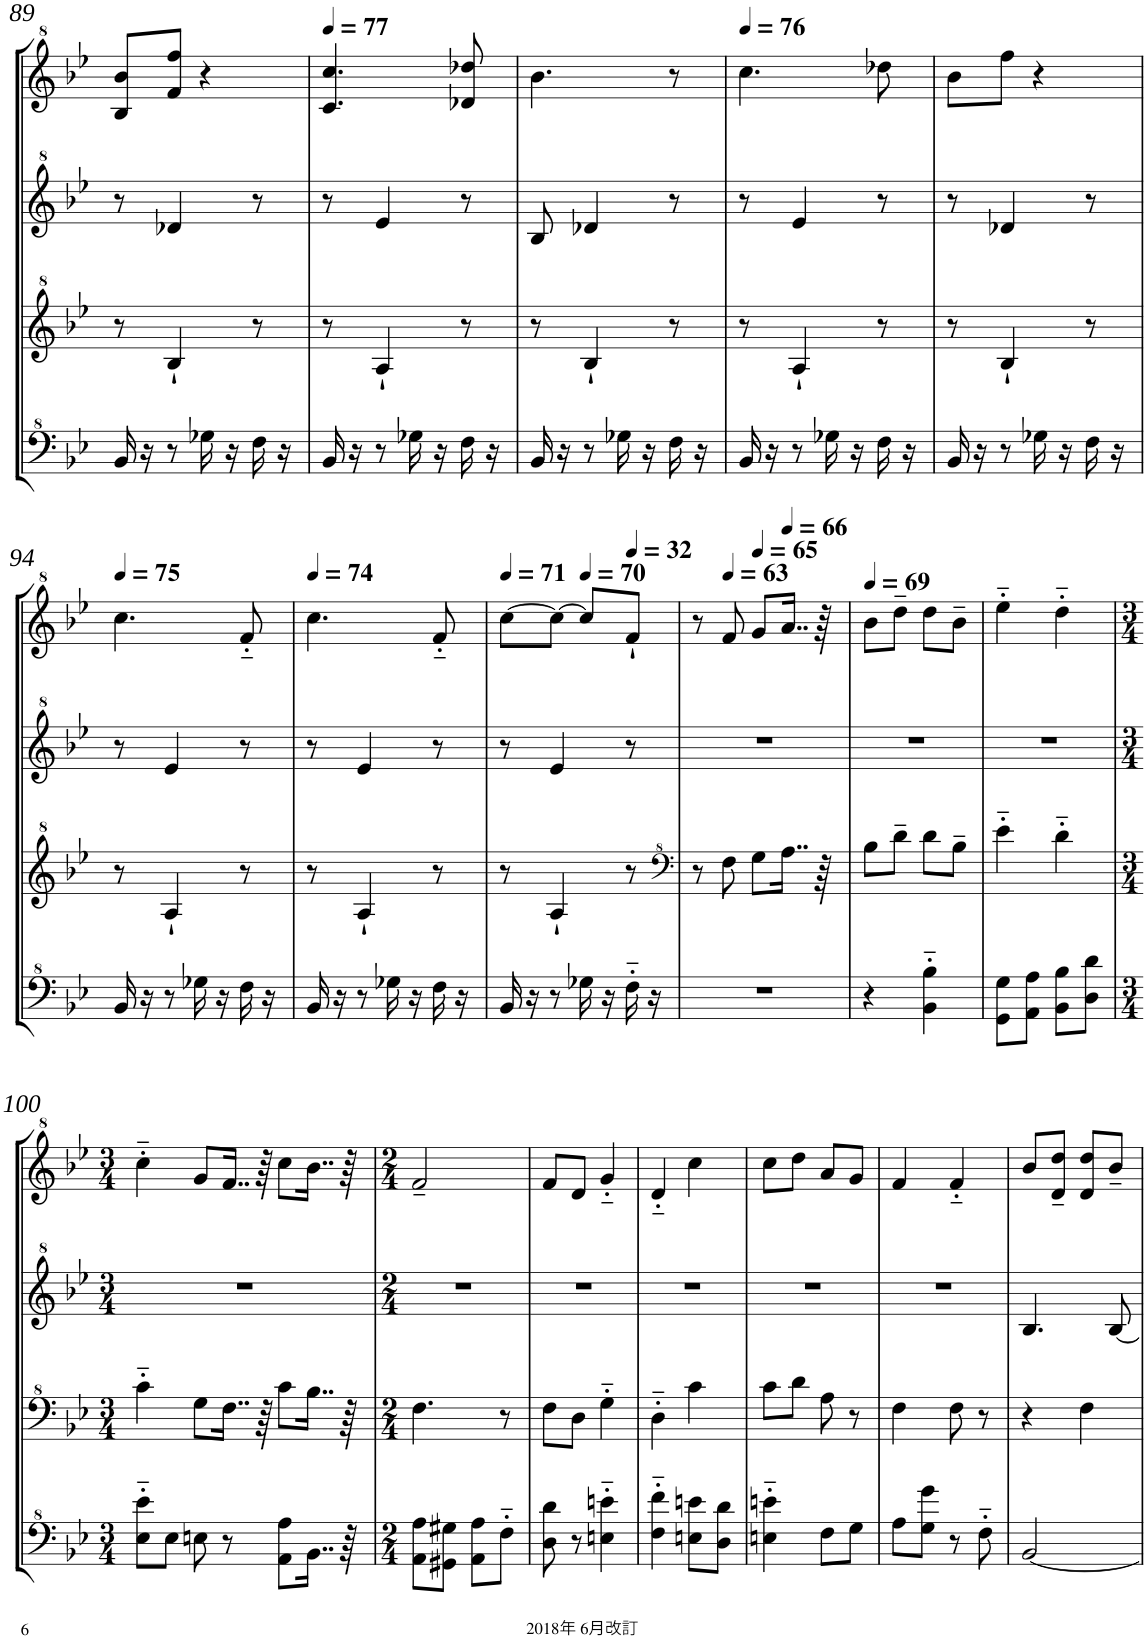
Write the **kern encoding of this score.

**kern	**kern	**kern	**kern
*part1	*part1	*part1	*part1
*staff4	*staff3	*staff2	*staff1
*I"Model III	*	*	*
!!LO:PB:g=z
*clefF^4	*clefG^2	*clefG^2	*clefG^2
*k[b-e-]	*k[b-e-]	*k[b-e-]	*k[b-e-]
*M2/4	*M2/4	*M2/4	*M2/4
=89	=89	=89	=89
16B-/	8r	8r	8b-/ 8bb-/L
16r	.	.	.
8r	4b-`/	4dd-X/	8ff/ 8fff/J
16g-X\	.	.	4r
16r	.	.	.
16f\	8r	8r	.
16r	.	.	.
=90	=90	=90	=90
*	*	*	*MM77
16B-/	8r	8r	4.cc/ 4.ccc/
16r	.	.	.
8r	4a`/	4ee-/	.
16g-X\	.	.	.
16r	.	.	.
16f\	8r	8r	8dd-X/ 8ddd-X/
16r	.	.	.
=91	=91	=91	=91
16B-/	8r	8b-/	4.bb-\
16r	.	.	.
8r	4b-`/	4dd-X/	.
16g-X\	.	.	.
16r	.	.	.
16f\	8r	8r	8r
16r	.	.	.
=92	=92	=92	=92
*	*	*	*MM76
16B-/	8r	8r	4.ccc\
16r	.	.	.
8r	4a`/	4ee-/	.
16g-X\	.	.	.
16r	.	.	.
16f\	8r	8r	8ddd-X\
16r	.	.	.
=93	=93	=93	=93
16B-/	8r	8r	8bb-\L
16r	.	.	.
8r	4b-`/	4dd-X/	8fff\J
16g-X\	.	.	4r
16r	.	.	.
16f\	8r	8r	.
16r	.	.	.
!!LO:LB:g=z
=94	=94	=94	=94
*	*	*	*MM75
16B-/	8r	8r	4.ccc\
16r	.	.	.
8r	4a`/	4ee-/	.
16g-X\	.	.	.
16r	.	.	.
16f\	8r	8r	8ff'~/
16r	.	.	.
=95	=95	=95	=95
*	*	*	*MM74
16B-/	8r	8r	4.ccc\
16r	.	.	.
8r	4a`/	4ee-/	.
16g-X\	.	.	.
16r	.	.	.
16f\	8r	8r	8ff'~/
16r	.	.	.
=96	=96	=96	=96
*	*	*	*MM71
16B-/	8r	8r	[8ccc\L
16r	.	.	.
8r	4a`/	4ee-/	8ccc\J_
*	*	*	*MM70
16g-X\	.	.	8ccc/L]
16r	.	.	.
*	*	*	*MM32
16f'~\	8r	8r	8ff`/J
16r	.	.	.
=97	=97	=97	=97
*	*clefF^4	*	*
2r	8r	2r	8r
*	*	*	*MM63
.	8f\	.	8ff/
*	*	*	*MM65
.	8g\L	.	8gg/L
*	*	*	*MM66
.	16..a\Jk	.	16..aa/Jk
.	64r	.	64r
=98	=98	=98	=98
*	*	*	*MM69
4r	8b-\L	2r	8bb-\L
.	8dd~\J	.	8ddd~\J
4B-\'~ 4b-\'~	8dd\L	.	8ddd\L
.	8b-~\J	.	8bb-~\J
=99	=99	=99	=99
8G\ 8g\L	4ee-'~\	2r	4eee-'~\
8A\ 8a\J	.	.	.
8B-\ 8b-\L	4dd'~\	.	4ddd'~\
8d\ 8dd\J	.	.	.
!!LO:LB:g=z
=100	=100	=100	=100
*M3/4	*M3/4	*M3/4	*M3/4
8e-\'~ 8ee-\'~L	4cc'~\	2.r	4ccc'~\
8e-\J	.	.	.
8en\	8g\L	.	8gg/L
8r	16..f\Jk	.	16..ff/Jk
.	64r	.	64r
8A\ 8a\L	8cc\L	.	8ccc\L
16..B-\Jk	16..b-\Jk	.	16..bb-\Jk
64r	64r	.	64r
=101	=101	=101	=101
*M2/4	*M2/4	*M2/4	*M2/4
8A\ 8a\L	4.f\	2r	2ff~/
8G#X\ 8g#X\J	.	.	.
8A\ 8a\L	.	.	.
8f'~\J	8r	.	.
=102	=102	=102	=102
8d\ 8dd\	8f\L	2r	8ff/L
8r	8d\J	.	8dd/J
4en\'~ 4een\'~	4g'~\	.	4gg'~/
=103	=103	=103	=103
4f\'~ 4ff\'~	4d'~\	2r	4dd'~/
8en\ 8een\L	4cc\	.	4ccc\
8d\ 8dd\J	.	.	.
=104	=104	=104	=104
4en\'~ 4een\'~	8cc\L	2r	8ccc\L
.	8dd\J	.	8ddd\J
8f\L	8a\	.	8aa/L
8g\J	8r	.	8gg/J
=105	=105	=105	=105
8a\L	4f\	2r	4ff/
8g\ 8gg\J	.	.	.
8r	8f\	.	4ff'~/
8f'~\	8r	.	.
=106	=106	=106	=106
[2B-/	4r	4.b-/	8bb-/L
.	.	.	8dd/~ 8ddd/~J
.	4f\	.	8dd/ 8ddd/L
.	.	[8b-/	8bb-~/J
=	=	=	=
*-	*-	*-	*-
